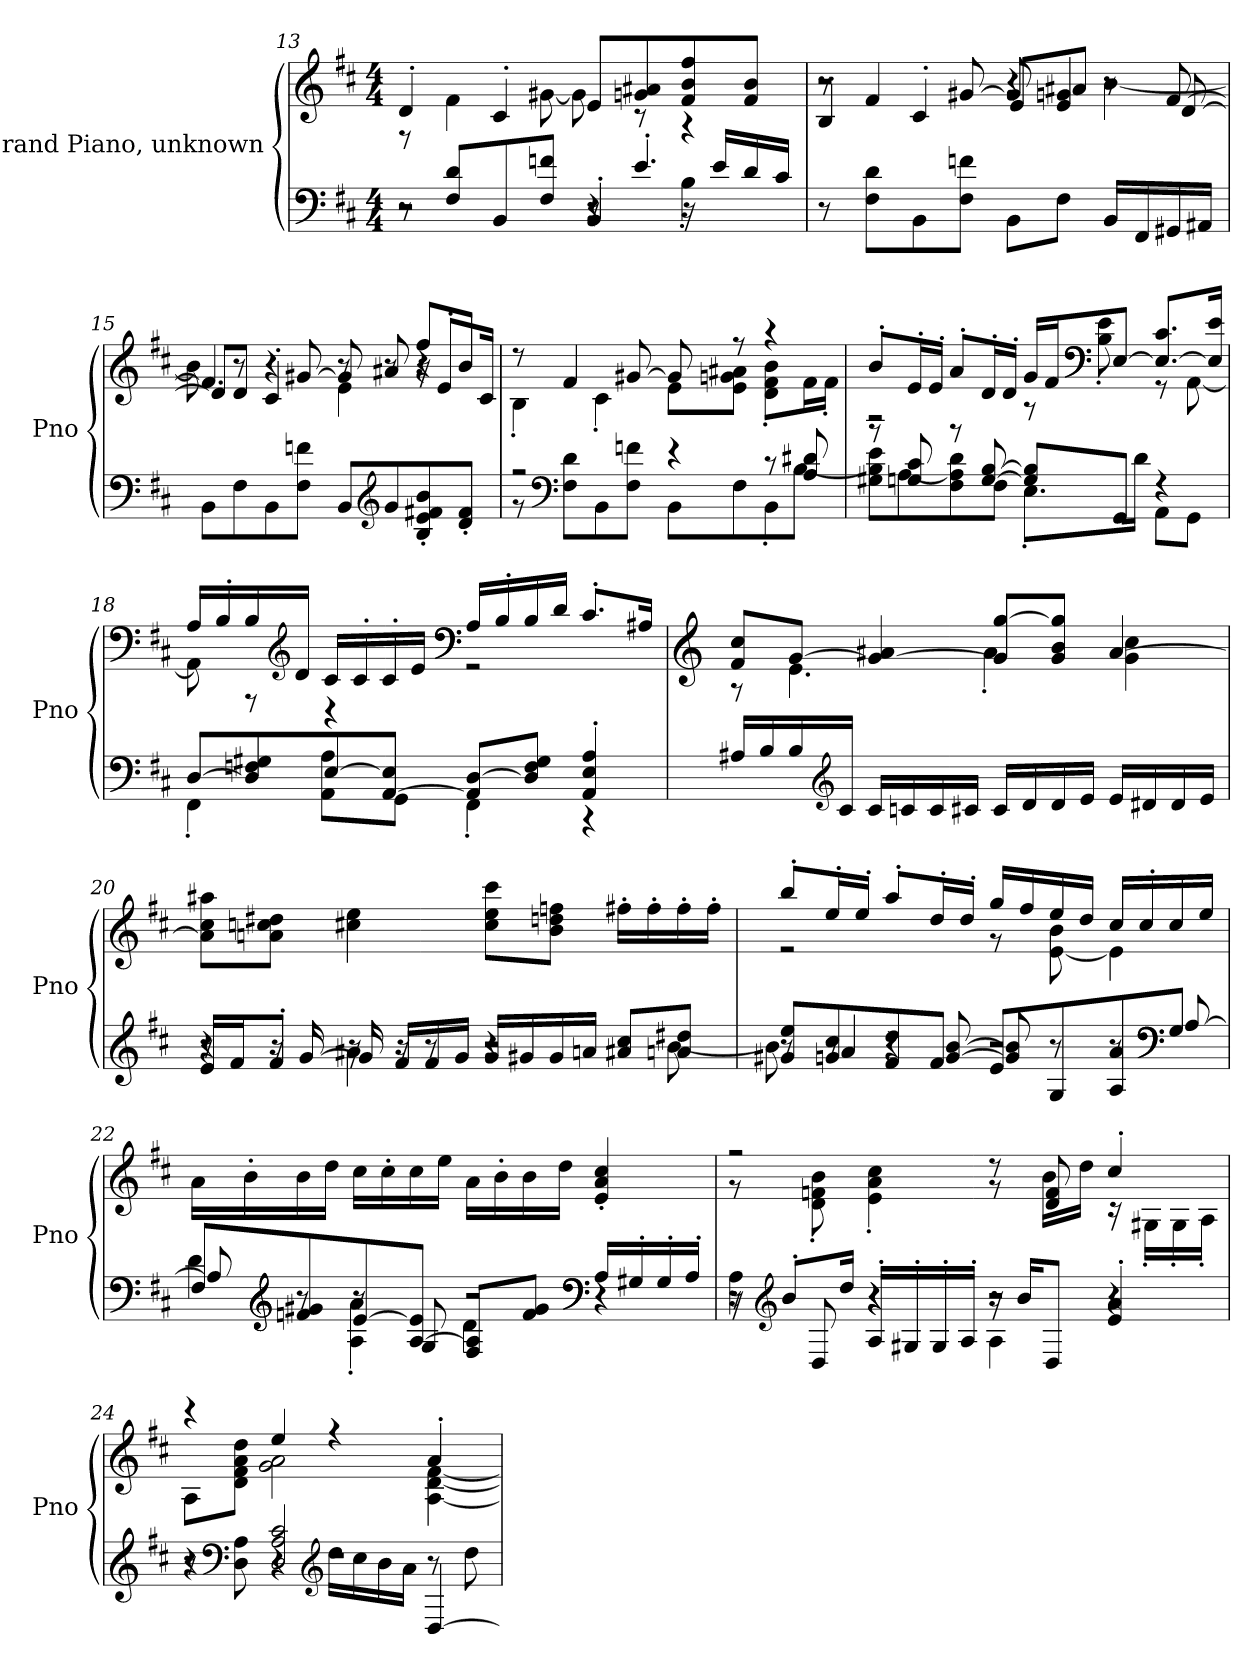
**kern	**kern
*part1	*part1
*staff2	*staff1
*I"Grand Piano, unknown	*
*I'Pno	*
*clefF4	*clefG2
*k[f#c#]	*k[f#c#]
*M4/4	*M4/4
=13	=13
*^	*^
*	*^	*	*
2r	2r	8r	4d'/	8r
.	.	8F#/ 8d/L	.	4f#\
.	.	8BB/	4c#'/	.
.	.	8F#/ 8fn/J	.	[8g#X\
8r	4r	4BB'/	8e/L	8g#\]
4.e'/	.	.	8gn/ 8a#X/	8r
.	4B'\	16r	8f#/ 8b/ 8ff#/	4r
.	.	16e/LL	.	.
.	.	16d/	8f#/ 8b/J	.
.	.	16c#/JJ	.	.
*v	*v	*v	*	*
!!LO:LB:g=z
=14	=14	=14
*	*	*^
8r	8r	2r	4B'/
8F#\ 8d\L	4f#/	.	.
8BB\	.	.	4c#'/
8F#\ 8fn\J	[8g#X/	.	.
8BB\L	8g#/]	4r	8e/L
8F#\J	4e/ 4gn/	.	8a#X/J
16BB/LL	.	[4b\	8r
16FF#/	.	.	.
16GG#X/	[8f#/	.	[8d/
16AA#X/JJ	.	.	.
=15	=15	=15	=15
8BB\L	4.f#/]	8b\]	8d/L]
8F#\	.	8r	8d/J
8BB\	.	4r	4c#'/
8F#\ 8fn\J	[8g#X/	.	.
8BB/L	8g#/]	4e\	8r
*clefG2	*	*	*
8g/	8r	.	8a#X/
8B/' 8e/' 8f#X/' 8b/'	8ff#/L	4r	16r
.	.	.	8e'/L
8d/' 8f#/'J	8b/J	.	.
.	.	.	16c#/Jk
*	*	*v	*v
!!LO:LB:g=z
=16	=16	=16
*^	*	*
2r	8r	8r	4B'\
*clefF4	*	*	*
.	8F#\ 8d\L	4f#/	.
.	8BB\	.	4c#'\
.	8F#\ 8fn\J	[8g#X/	.
4r	8BB\L	8g#/]	8e\L
.	8F#\	8r	8e\ 8gn\ 8a#X\J
8r	8BB'\	4r	8d\' 8f#\' 8b\'L
8A/ 8d#X/	[8B\J	.	16f#\L
.	.	.	16f#'\JJ
=17	=17	=17	=17
8r	8G#X\ 8B\] 8e\L	8b'/L	2r
8Gn/ 8c#/	[8A\	16e'/L	.
.	.	16e'/JJ	.
8r	8F#\ 8A\] 8d\	8a'/L	.
[8G/ [8B/	8F#\J	16d'/L	.
.	.	16d'/JJ	.
8G/] 8B/]L	8.E'\L	16g/LL	8r
.	.	16f#/J	.
*	*	*clefF4	*
8GG/J	.	[8E/J	8B\' 8e\'
.	16d\Jk	.	.
4r	8AA\L	8.E/_ 8.c#/L	8r
.	8GG\J	.	[8AA\
.	.	16E/] 16e/Jk	.
!!LO:LB:g=z	!!
=18	=18	=18	=18
[8D/L	4FF#'\	16A/LL	8AA\]
.	.	16B'/	.
8D/] 8Fn/ 8G#X/	.	16B/	8r
*	*	*clefG2	*
.	.	16d/JJ	.
[8E/	8AA\ 8A\L	16c#/LL	4r
.	.	16c#'/	.
[8AA/ 8E/]J	8GG\J	16c#'/	.
.	.	16e/JJ	.
*	*	*clefF4	*
8AA/] [8D/L	4FF#'\	16A/LL	2r
.	.	16B'/	.
8D/] 8F/ 8G#/J	.	16B/	.
.	.	16d/JJ	.
4AA/' 4E/' 4A/'	4r	8.c#'/L	.
.	.	16A#X/Jk	.
*v	*v	*	*
=19	=19	=19
*	*clefG2	*
16A#X/LL	8f#/ 8cc#/L	8r
16B/	.	.
16B/	[8g/J	4.e\
*clefG2	*	*
16c#/JJ	.	.
16c#/LL	4g/_ 4a#X/	.
16cn/	.	.
16c/	.	.
16c#X/JJ	.	.
16c#/LL	8g/] [8gg/L	4a#'\
16d/	.	.
16d/	8g/ 8b/ 8gg/]J	.
16e/JJ	.	.
16e/LL	[4a#/	4g\ 4cc#\
16d#X/	.	.
16d#/	.	.
16e/JJ	.	.
*	*v	*v
!!LO:LB:g=z
=20	=20
*^	*
*	*^	*
16e/LL	4r	8r	8a#\] 8cc#\ 8aa#X\L
16f#/J	.	.	.
8f#'/J	.	16r	8an\ 8ccn\ 8dd#X\J
.	.	[16g/	.
16r	4a#X\	16g/]	4cc#X\ 4ee\
16f#/LL	.	16r	.
16f#/	.	8r	.
16g/JJ	.	.	.
16g/LL	4r	2r	8cc#\ 8ee\ 8ccc#\L
16g#X/	.	.	.
16g#/	.	.	8b\ 8ddn\ 8ffn\J
16an/JJ	.	.	.
8a#X/ 8cc#/L	8r	.	16ff#X'\LL
.	.	.	16ff#'\
8an/ 8dd#X/J	[8b\	.	16ff#'\
.	.	.	16ff#'\JJ
=21	=21	=21	=21
*	*	*	*^
8g#X/ 8ee/L	8b\]	8r	8bb'/L	2r
8gn/ 8cc#/	8r	4a/	16ee'/L	.
.	.	.	16ee'/JJ	.
8f#/ 8dd/	4r	.	8aa'/L	.
8f#/J	.	[8g/ [8b/	16dd'/L	.
.	.	.	16dd'/JJ	.
8e/L	2r	8g/] 8b/]	16gg/LL	8r
.	.	.	16ff#/	.
8G/	.	8r	16ee/	[8e\ 8b\
.	.	.	16dd/JJ	.
8A/ 8a/	.	8r	16cc#/LL	4e\]
.	.	.	16cc#'/	.
*clefF4	*	*	*	*
8G/J	.	[8A/	16cc#/	.
.	.	.	16ee/JJ	.
*	*	*	*v	*v
!!LO:LB:g=z
=22	=22	=22	=22
8F#/L	4d\	8A/]	16a\LL
.	.	.	16b'\
*clefG2	*	*	*
8fn/ 8g#X/	.	8r	16b\
.	.	.	16dd\JJ
[8e/	4A\' 4a\'	8r	16cc#\LL
.	.	.	16cc#'\
[8A/ 8e/]J	.	8G/	16cc#\
.	.	.	16ee\JJ
8F#/ 8A/]L	4d\	2r	16a\LL
.	.	.	16b'\
8f/ 8g#/J	.	.	16b\
.	.	.	16dd\JJ
*clefF4	*	*	*
16A/LL	4r	.	4e/' 4a/' 4cc#/'
16G#X'/	.	.	.
16G#'/	.	.	.
16A'/JJ	.	.	.
=23	=23	=23	=23
*	*	*	*^
16r	4A\	8r	2r	8r
*clefG2	*	*	*	*
8b'/L	.	.	.	.
.	.	8D/	.	8d\' 8fn\' 8b\'
16dd/Jk	.	.	.	.
16A'/LL	4r	4r	.	4e\' 4a\' 4cc#\'
16G#X'/	.	.	.	.
16G#'/	.	.	.	.
16A'/JJ	.	.	.	.
16r	4A\	2r	8r	8r
16b/KL	.	.	.	.
8D/J	.	.	8d/ 8f/	16b\LL
.	.	.	.	16dd\JJ
4e/' 4a/'	4r	.	4cc#'/	16r
.	.	.	.	16G#X'\LL
.	.	.	.	16G#'\
.	.	.	.	16A'\JJ
!!LO:PB:g=z	!!
=24	=24	=24	=24	=24
1r	8r	4r	4r	8A\L
*clefF4	*	*	*	*
.	8D\ 8A\	.	.	8d\ 8f#\ 8a\ 8dd\J
.	4r	2D/ 2A/ 2c#/	4ee/	2g\ 2a\
*clefG2	*	*	*	*
.	16dd\LL	.	4r	.
.	16cc#\	.	.	.
.	16b\	.	.	.
.	16a\JJ	.	.	.
.	8r	[4D/	4a'/	[4A\ [4d\ [4f#\
.	8dd\	.	.	.
*v	*v	*v	*	*
*	*v	*v
=	=
*-	*-
